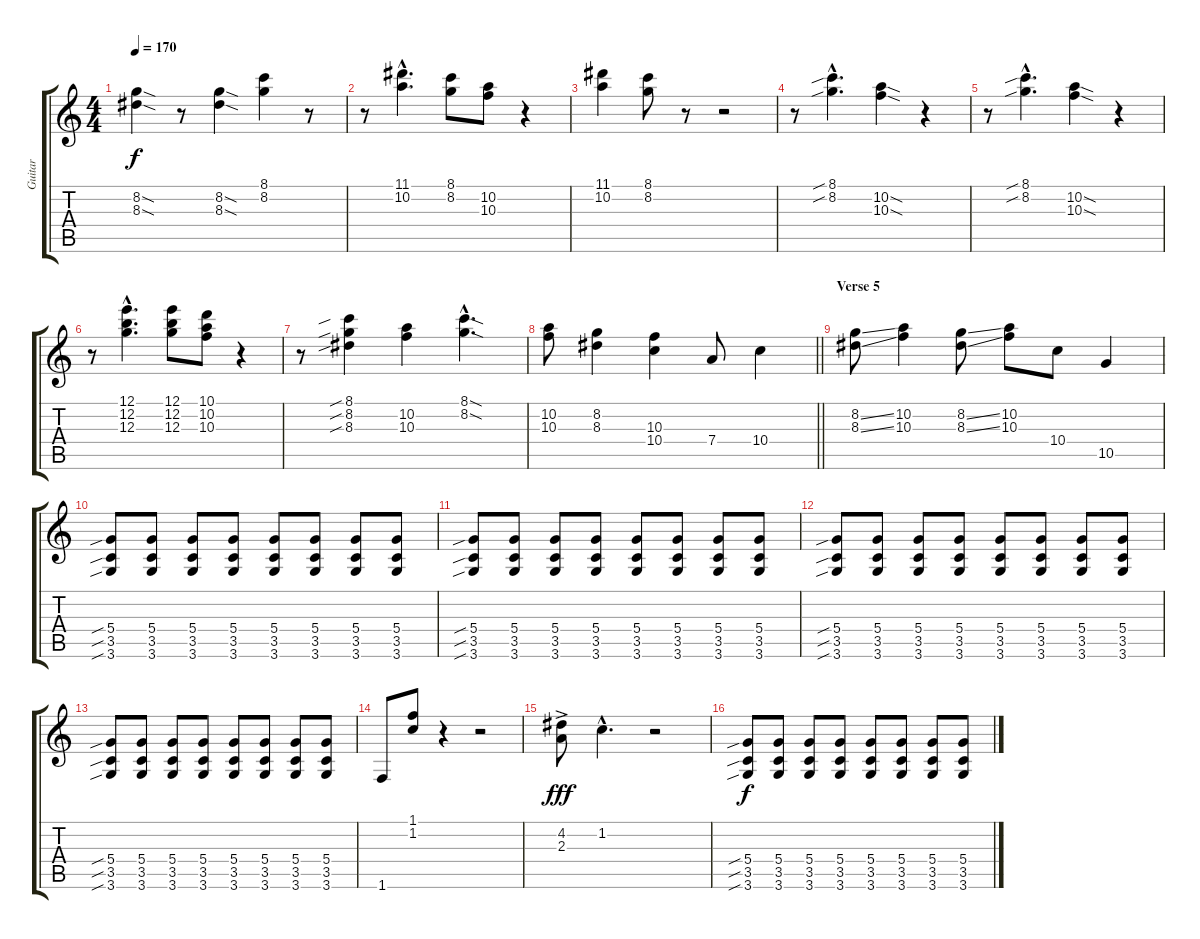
\track ("Guitar" "Guitar") {instrument electricguitarclean}
\staff {score tabs}
\tuning (E4 B3 G3 D3 A2 E2) {hide}
\ts (4 4)
\tempo 170
\clef g2
\ks c
(8.2{sod} 8.3{sod}).4{dy f} r.8 (8.2{sod} 8.3{sod}).4 (8.1 8.2).4 r.8 |
r.8 (11.1{hac} 10.2{hac}).4{d} (8.1 8.2).8 (10.2 10.3).8 r.4 |
(11.1 10.2).4 (8.1 8.2).8 r.8 r.2 |
r.8 (8.1{sib hac} 8.2{sib hac}).4{d} (10.2{sod} 10.3{sod}).4 r.4 |
r.8 (8.1{sib hac} 8.2{sib hac}).4{d} (10.2{sod} 10.3{sod}).4 r.4 |
r.8 (12.1{hac} 12.2{hac} 12.3{hac}).4{d} (12.1 12.2 12.3).8 (10.1 10.2 10.3).8 r.4 |
r.8 (8.1{sib} 8.2{sib} 8.3{sib}).4 (10.2 10.3).4 (8.1{sod hac} 8.2{sod hac}).4{d} |
\barLineRight lightlight
(10.2 10.3).8 (8.2 8.3).4 (10.3 10.4).4 7.4.8 10.4.4 |
\section ("" "Verse 5")
(8.2{ss} 8.3{ss}).8 (10.2 10.3).4 (8.2{ss} 8.3{ss}).8 (10.2 10.3).8 10.4.8 10.5.4 |
(5.4{sib} 3.5{sib} 3.6{sib}).8{volume 9} (5.4 3.5 3.6).8 (5.4 3.5 3.6).8 (5.4 3.5 3.6).8 (5.4 3.5 3.6).8 (5.4 3.5 3.6).8 (5.4 3.5 3.6).8 (5.4 3.5 3.6).8 |
(5.4{sib} 3.5{sib} 3.6{sib}).8 (5.4 3.5 3.6).8 (5.4 3.5 3.6).8 (5.4 3.5 3.6).8 (5.4 3.5 3.6).8 (5.4 3.5 3.6).8 (5.4 3.5 3.6).8 (5.4 3.5 3.6).8 |
(5.4{sib} 3.5{sib} 3.6{sib}).8 (5.4 3.5 3.6).8 (5.4 3.5 3.6).8 (5.4 3.5 3.6).8 (5.4 3.5 3.6).8 (5.4 3.5 3.6).8 (5.4 3.5 3.6).8 (5.4 3.5 3.6).8 |
(5.4{sib} 3.5{sib} 3.6{sib}).8 (5.4 3.5 3.6).8 (5.4 3.5 3.6).8 (5.4 3.5 3.6).8 (5.4 3.5 3.6).8 (5.4 3.5 3.6).8 (5.4 3.5 3.6).8 (5.4 3.5 3.6).8 |
1.6.8{volume 16} (1.1 1.2).8 r.4 r.2 |
(4.2{ac} 2.3{ac}).8{dy fff} 1.2{hac}.4{d} r.2{volume 9} |
(5.4{sib} 3.5{sib} 3.6{sib}).8{dy f volume 9} (5.4 3.5 3.6).8 (5.4 3.5 3.6).8 (5.4 3.5 3.6).8 (5.4 3.5 3.6).8 (5.4 3.5 3.6).8 (5.4 3.5 3.6).8 (5.4 3.5 3.6).8
